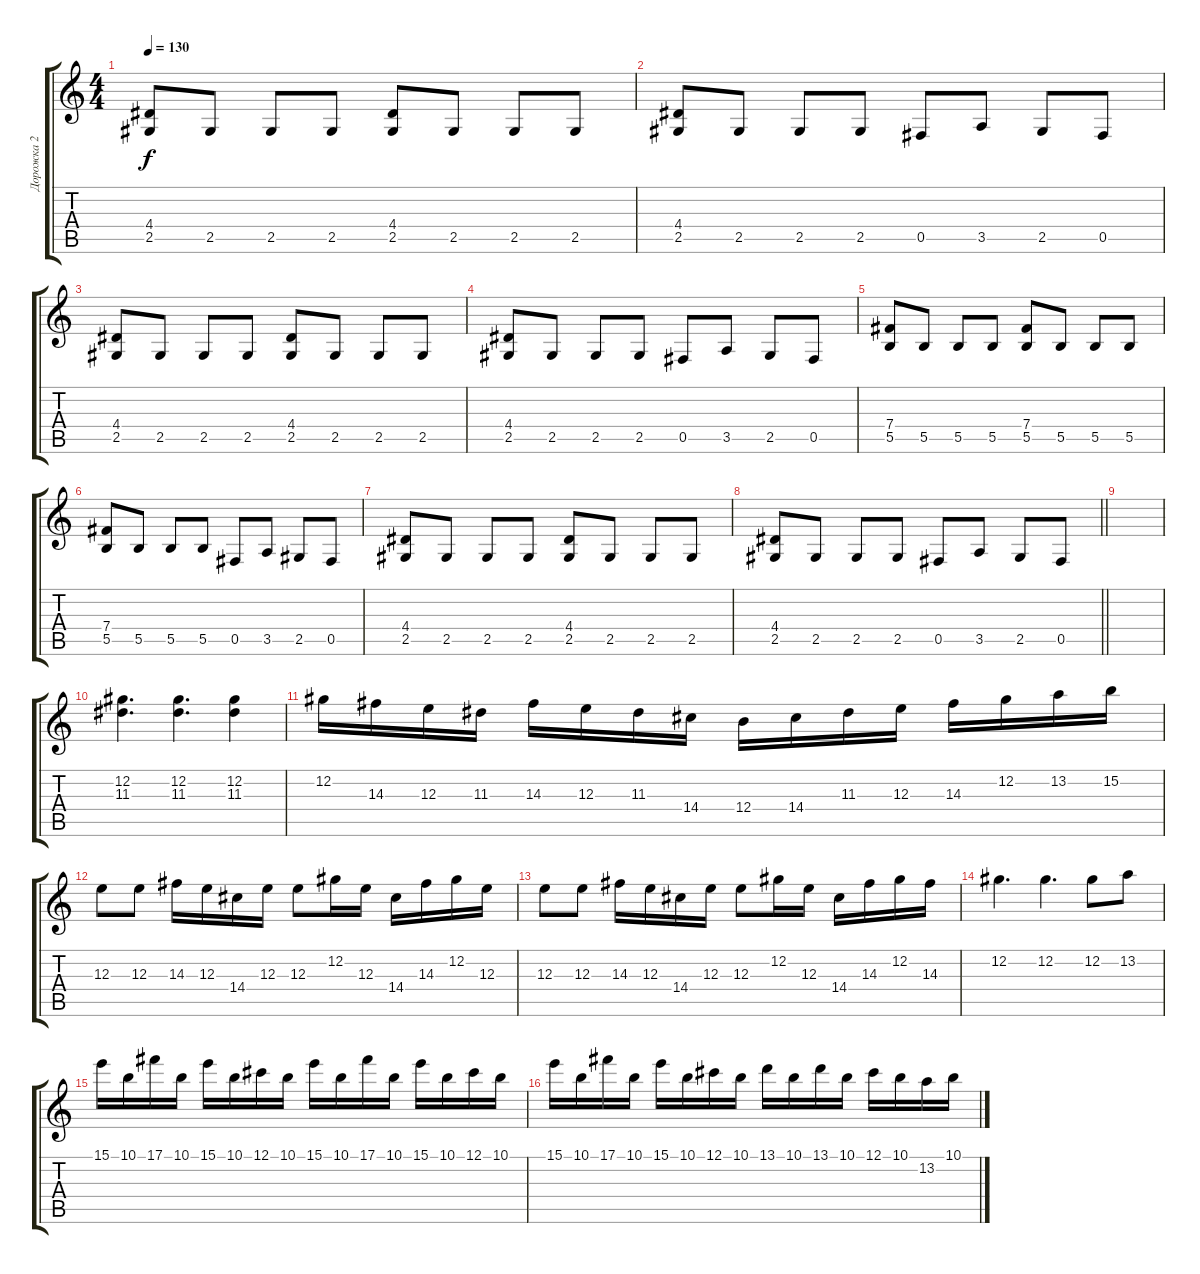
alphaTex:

\track ("Дорожка 2" "Дорожка 2") {instrument distortionguitar}
\staff {score tabs}
\tuning (Db4 Ab3 E3 B2 Gb2 B1) {hide}
\ts (4 4)
\section ("" " ")
\tempo 130
\clef g2
\ks c
(4.4 2.5).8{dy f} 2.5.8 2.5.8 2.5.8 (4.4 2.5).8 2.5.8 2.5.8 2.5.8 |
(4.4 2.5).8 2.5.8 2.5.8 2.5.8 0.5.8 3.5.8 2.5.8 0.5.8 |
(4.4 2.5).8 2.5.8 2.5.8 2.5.8 (4.4 2.5).8 2.5.8 2.5.8 2.5.8 |
(4.4 2.5).8 2.5.8 2.5.8 2.5.8 0.5.8 3.5.8 2.5.8 0.5.8 |
(7.4 5.5).8 5.5.8 5.5.8 5.5.8 (7.4 5.5).8 5.5.8 5.5.8 5.5.8 |
(7.4 5.5).8 5.5.8 5.5.8 5.5.8 0.5.8 3.5.8 2.5.8 0.5.8 |
(4.4 2.5).8 2.5.8 2.5.8 2.5.8 (4.4 2.5).8 2.5.8 2.5.8 2.5.8 |
\barLineRight lightlight
(4.4 2.5).8 2.5.8 2.5.8 2.5.8 0.5.8 3.5.8 2.5.8 0.5.8 |
\section ("" " ")
|
(12.2 11.3).4{d} (12.2 11.3).4{d} (12.2 11.3).4 |
12.2.16 14.3.16 12.3.16 11.3.16 14.3.16 12.3.16 11.3.16 14.4.16 12.4.16 14.4.16 11.3.16 12.3.16 14.3.16 12.2.16 13.2.16 15.2.16 |
12.3.8 12.3.8 14.3.16 12.3.16 14.4.16 12.3.16 12.3.8 12.2.16 12.3.16 14.4.16 14.3.16 12.2.16 12.3.16 |
12.3.8 12.3.8 14.3.16 12.3.16 14.4.16 12.3.16 12.3.8 12.2.16 12.3.16 14.4.16 14.3.16 12.2.16 14.3.16 |
12.2.4{d} 12.2.4{d} 12.2.8 13.2.8 |
15.1.16 10.1.16 17.1.16 10.1.16 15.1.16 10.1.16 12.1.16 10.1.16 15.1.16 10.1.16 17.1.16 10.1.16 15.1.16 10.1.16 12.1.16 10.1.16 |
15.1.16 10.1.16 17.1.16 10.1.16 15.1.16 10.1.16 12.1.16 10.1.16 13.1.16 10.1.16 13.1.16 10.1.16 12.1.16 10.1.16 13.2.16 10.1.16
